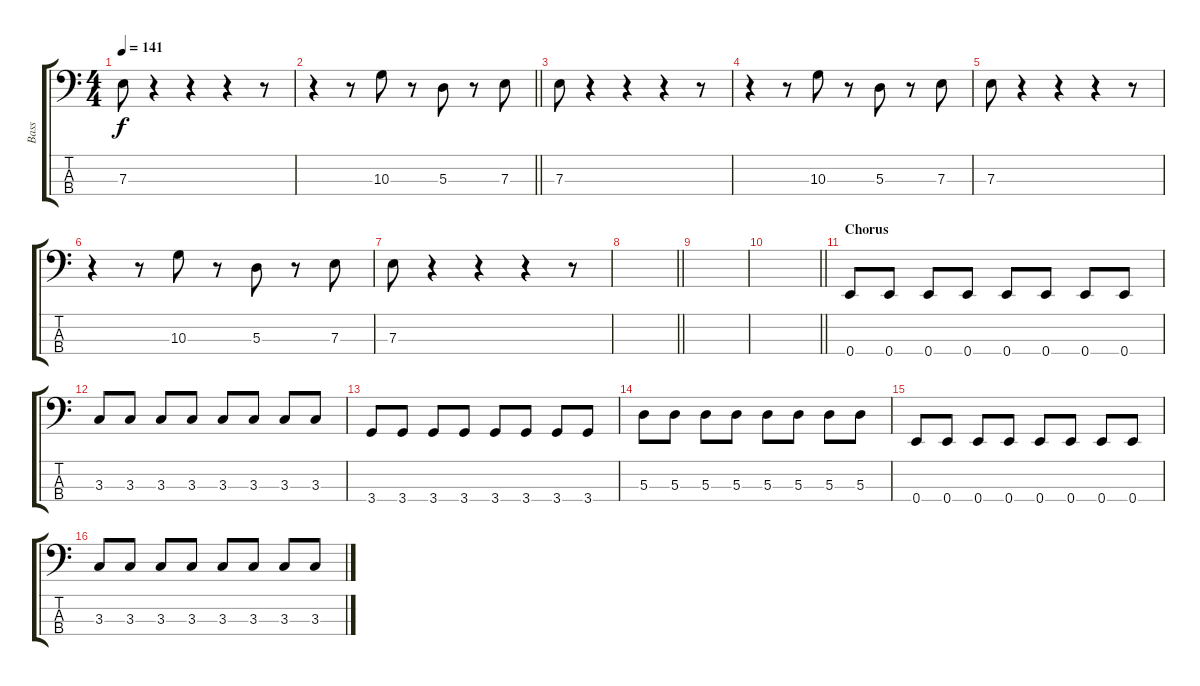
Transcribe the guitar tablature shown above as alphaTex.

\track ("Bass" "Bass") {instrument electricbassfinger}
\staff {score tabs}
\tuning (G2 D2 A1 E1) {hide}
\ts (4 4)
\tempo 141
\clef f4
\ks c
7.3.8{dy f} r.4 r.4 r.4 r.8 |
\barLineRight lightlight
r.4 r.8 10.3.8 r.8 5.3.8 r.8 7.3.8 |
7.3.8 r.4 r.4 r.4 r.8 |
r.4 r.8 10.3.8 r.8 5.3.8 r.8 7.3.8 |
7.3.8 r.4 r.4 r.4 r.8 |
r.4 r.8 10.3.8 r.8 5.3.8 r.8 7.3.8 |
7.3.8 r.4 r.4 r.4 r.8 |
\barLineRight lightlight
|
|
\barLineRight lightlight
|
\section ("" "Chorus")
0.4.8 0.4.8 0.4.8 0.4.8 0.4.8 0.4.8 0.4.8 0.4.8 |
3.3.8 3.3.8 3.3.8 3.3.8 3.3.8 3.3.8 3.3.8 3.3.8 |
3.4.8 3.4.8 3.4.8 3.4.8 3.4.8 3.4.8 3.4.8 3.4.8 |
5.3.8 5.3.8 5.3.8 5.3.8 5.3.8 5.3.8 5.3.8 5.3.8 |
0.4.8 0.4.8 0.4.8 0.4.8 0.4.8 0.4.8 0.4.8 0.4.8 |
3.3.8 3.3.8 3.3.8 3.3.8 3.3.8 3.3.8 3.3.8 3.3.8
